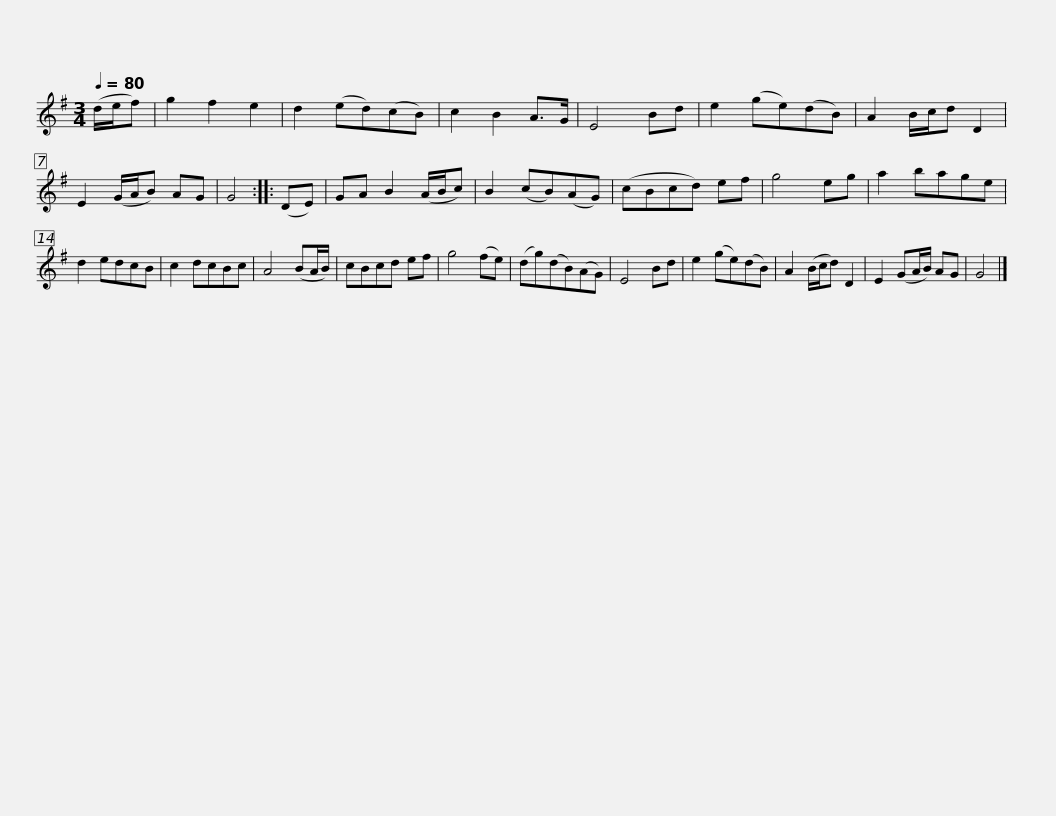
X:1
L:1/8
Q:1/4=80
M:3/4
I:linebreak $
K:G
V:1 treble
V:1
 (d/e/f) | g2 f2 e2 | d2 (ed)(cB) | c2 B2 A>G | E4 Bd | %5
 e2 (ge)(dB) | A2 B/c/d D2 | E2 (G/A/B) AG | G4 :: (DE) |$ %10
 GA B2 (A/B/c) | B2 (cB)(AG) | (cBcd) ef | g4 eg | a2 bage | %15
 d2 edcB | c2 dcBc | A4 (BA/B/) |$ cBcd ef | g4 (fe) | %20
 (dg)(dB)(AG) | E4 Bd | e2 (ge)(dB) | A2 (B/c/d) D2 | E2 (GA/B/) AG | %25
 G4 |] %26
